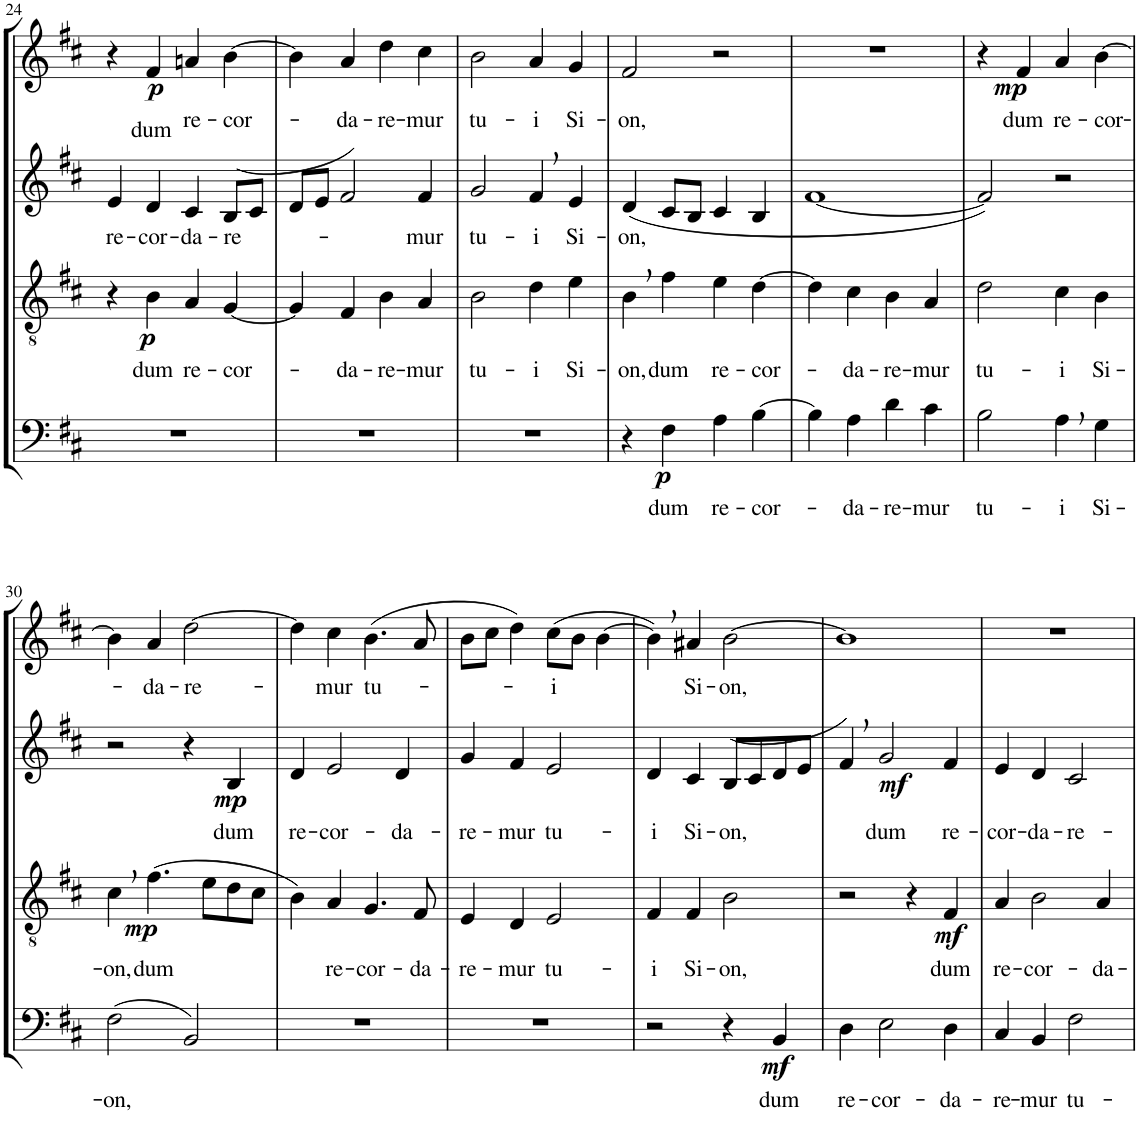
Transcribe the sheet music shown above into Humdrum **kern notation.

**kern	**text	**dynam	**kern	**text	**dynam	**kern	**text	**dynam	**kern	**text	**dynam
*part4	*part4	*part4	*part3	*part3	*part3	*part2	*part2	*part2	*part1	*part1	*part1
*staff4	*staff4	*staff4	*staff3	*staff3	*staff3	*staff2	*staff2	*staff2	*staff1	*staff1	*staff1
*I"Bassi	*	*	*I"Tenori	*	*	*I"Contralti	*	*	*I"Soprani	*	*
!!LO:PB:g=z
*clefF4	*	*	*clefGv2	*	*	*clefG2	*	*	*clefG2	*	*
*k[f#c#]	*	*	*k[f#c#]	*	*	*k[f#c#]	*	*	*k[f#c#]	*	*
*D:	*	*	*D:	*	*	*D:	*	*	*D:	*	*
*M4/4	*	*	*M4/4	*	*	*M4/4	*	*	*M4/4	*	*
*met(c)	*	*	*met(c)	*	*	*met(c)	*	*	*met(c)	*	*
=24	=24	=24	=24	=24	=24	=24	=24	=24	=24	=24	=24
!	!	!	!	!	!	!	!LO:LY:b	!	!	!	!
1r	.	.	4r	.	.	4e/	re-	.	4r	.	.
!	!	!	!	!LO:LY:b	!LO:DY:b	!	!LO:LY:b	!	!	!LO:LY:b	!LO:DY:b
.	.	.	4B\	dum	p	4d/	-cor-	.	4f#/	dum	p
!	!	!	!	!LO:LY:b	!	!	!LO:LY:b	!	!	!LO:LY:b	!
.	.	.	4A/	re-	.	4c#/	-da-	.	4an/	re-	.
!	!	!	!	!LO:LY:b	!	!	!LO:LY:b	!	!	!LO:LY:b	!
.	.	.	[4G/	-cor-	.	(8B/L	-re-	.	[4b\	-cor-	.
.	.	.	.	.	.	8c#/J	.	.	.	.	.
=25	=25	=25	=25	=25	=25	=25	=25	=25	=25	=25	=25
1r	.	.	4G/]	.	.	8d/L	.	.	4b\]	.	.
.	.	.	.	.	.	8e/J	.	.	.	.	.
!	!	!	!	!LO:LY:b	!	!	!	!	!	!LO:LY:b	!
.	.	.	4F#/	-da-	.	2f#/)	.	.	4a/	-da-	.
!	!	!	!	!LO:LY:b	!	!	!	!	!	!LO:LY:b	!
.	.	.	4B\	-re-	.	.	.	.	4dd\	-re-	.
!	!	!	!	!LO:LY:b	!	!	!LO:LY:b	!	!	!LO:LY:b	!
.	.	.	4A/	-mur	.	4f#/	-mur	.	4cc#\	-mur	.
=26	=26	=26	=26	=26	=26	=26	=26	=26	=26	=26	=26
!	!	!	!	!LO:LY:b	!	!	!LO:LY:b	!	!	!LO:LY:b	!
1r	.	.	2B\	tu-	.	2g/	tu-	.	2b\	tu-	.
!	!	!	!	!LO:LY:b	!	!	!LO:LY:b	!	!	!LO:LY:b	!
.	.	.	4d\	-i	.	4f#,/	-i	.	4a/	-i	.
!	!	!	!	!LO:LY:b	!	!	!LO:LY:b	!	!	!LO:LY:b	!
.	.	.	4e\	Si-	.	4e/	Si-	.	4g/	Si-	.
=27	=27	=27	=27	=27	=27	=27	=27	=27	=27	=27	=27
!	!	!	!	!LO:LY:b	!	!	!LO:LY:b	!	!	!LO:LY:b	!
4r	.	.	4B,\	-on,	.	(4d/	-on,	.	2f#/	-on,	.
!	!LO:LY:b	!LO:DY:b	!	!LO:LY:b	!	!	!	!	!	!	!
4F#\	dum	p	4f#\	dum	.	8c#/L	.	.	.	.	.
.	.	.	.	.	.	8B/J	.	.	.	.	.
!	!LO:LY:b	!	!	!LO:LY:b	!	!	!	!	!	!	!
4A\	re-	.	4e\	re-	.	4c#/	.	.	2r	.	.
!	!LO:LY:b	!	!	!LO:LY:b	!	!	!	!	!	!	!
[4B\	-cor-	.	[4d\	-cor-	.	4B/	.	.	.	.	.
=28	=28	=28	=28	=28	=28	=28	=28	=28	=28	=28	=28
4B\]	.	.	4d\]	.	.	[1f#	.	.	1r	.	.
!	!LO:LY:b	!	!	!LO:LY:b	!	!	!	!	!	!	!
4A\	-da-	.	4c#\	-da-	.	.	.	.	.	.	.
!	!LO:LY:b	!	!	!LO:LY:b	!	!	!	!	!	!	!
4d\	-re-	.	4B\	-re-	.	.	.	.	.	.	.
!	!LO:LY:b	!	!	!LO:LY:b	!	!	!	!	!	!	!
4c#\	-mur	.	4A/	-mur	.	.	.	.	.	.	.
=29	=29	=29	=29	=29	=29	=29	=29	=29	=29	=29	=29
!	!LO:LY:b	!	!	!LO:LY:b	!	!	!	!	!	!	!
2B\	tu-	.	2d\	tu-	.	2f#/])	.	.	4r	.	.
!	!	!	!	!	!	!	!	!	!	!LO:LY:b	!LO:DY:b
.	.	.	.	.	.	.	.	.	4f#/	dum	mp
!	!LO:LY:b	!	!	!LO:LY:b	!	!	!	!	!	!LO:LY:b	!
4A,\	-i	.	4c#\	-i	.	2r	.	.	4a/	re-	.
!	!LO:LY:b	!	!	!LO:LY:b	!	!	!	!	!	!LO:LY:b	!
4G\	Si-	.	4B\	Si-	.	.	.	.	[4b\	-cor-	.
!!LO:LB:g=z
=30	=30	=30	=30	=30	=30	=30	=30	=30	=30	=30	=30
!	!LO:LY:b	!	!	!LO:LY:b	!	!	!	!	!	!	!
(2F#\	-on,	.	4c#,\	-on,	.	2r	.	.	4b\]	.	.
!	!	!	!	!LO:LY:b	!LO:DY:b	!	!	!	!	!LO:LY:b	!
.	.	.	(4.f#\	dum	mp	.	.	.	4a/	-da-	.
!	!	!	!	!	!	!	!	!	!	!LO:LY:b	!
2BB/)	.	.	.	.	.	4r	.	.	[2dd\	-re-	.
.	.	.	8e\L	.	.	.	.	.	.	.	.
!	!	!	!	!	!	!	!LO:LY:b	!LO:DY:b	!	!	!
.	.	.	8d\	.	.	4B/	dum	mp	.	.	.
.	.	.	8c#\J	.	.	.	.	.	.	.	.
=31	=31	=31	=31	=31	=31	=31	=31	=31	=31	=31	=31
!	!	!	!	!	!	!	!LO:LY:b	!	!	!	!
1r	.	.	4B\)	.	.	4d/	re-	.	4dd\]	.	.
!	!	!	!	!LO:LY:b	!	!	!LO:LY:b	!	!	!LO:LY:b	!
.	.	.	4A/	re-	.	2e/	-cor-	.	4cc#\	-mur	.
!	!	!	!	!LO:LY:b	!	!	!	!	!	!LO:LY:b	!
.	.	.	4.G/	-cor-	.	.	.	.	(4.b\	tu-	.
!	!	!	!	!	!	!	!LO:LY:b	!	!	!	!
.	.	.	.	.	.	4d/	-da-	.	.	.	.
!	!	!	!	!LO:LY:b	!	!	!	!	!	!	!
.	.	.	8F#/	-da-	.	.	.	.	8a/	.	.
=32	=32	=32	=32	=32	=32	=32	=32	=32	=32	=32	=32
!	!	!	!	!LO:LY:b	!	!	!LO:LY:b	!	!	!	!
1r	.	.	4E/	-re-	.	4g/	-re-	.	8b\L	.	.
.	.	.	.	.	.	.	.	.	8cc#\J	.	.
!	!	!	!	!LO:LY:b	!	!	!LO:LY:b	!	!	!	!
.	.	.	4D/	-mur	.	4f#/	-mur	.	4dd\)	.	.
!	!	!	!	!LO:LY:b	!	!	!LO:LY:b	!	!	!LO:LY:b	!
.	.	.	2E/	tu-	.	2e/	tu-	.	(8cc#\L	-i	.
.	.	.	.	.	.	.	.	.	8b\J	.	.
.	.	.	.	.	.	.	.	.	[4b\	.	.
=33	=33	=33	=33	=33	=33	=33	=33	=33	=33	=33	=33
!	!	!	!	!LO:LY:b	!	!	!LO:LY:b	!	!	!	!
2r	.	.	4F#/	-i	.	4d/	-i	.	4b,\])	.	.
!	!	!	!	!LO:LY:b	!	!	!LO:LY:b	!	!	!LO:LY:b	!
.	.	.	4F#/	Si-	.	4c#/	Si-	.	4a#X/	Si-	.
!	!	!	!	!LO:LY:b	!	!	!LO:LY:b	!	!	!LO:LY:b	!
4r	.	.	2B\	-on,	.	(8B/L	-on,	.	[2b\	-on,	.
.	.	.	.	.	.	8c#/	.	.	.	.	.
!	!LO:LY:b	!LO:DY:b	!	!	!	!	!	!	!	!	!
4BB/	dum	mf	.	.	.	8d/	.	.	.	.	.
.	.	.	.	.	.	8e/J	.	.	.	.	.
=34	=34	=34	=34	=34	=34	=34	=34	=34	=34	=34	=34
!	!LO:LY:b	!	!	!	!	!	!	!	!	!	!
4D\	re-	.	2r	.	.	4f#,/)	.	.	1b]	.	.
!	!LO:LY:b	!	!	!	!	!	!LO:LY:b	!LO:DY:b	!	!	!
2E\	-cor-	.	.	.	.	2g/	dum	mf	.	.	.
.	.	.	4r	.	.	.	.	.	.	.	.
!	!LO:LY:b	!	!	!LO:LY:b	!LO:DY:b	!	!LO:LY:b	!	!	!	!
4D\	-da-	.	4F#/	dum	mf	4f#/	re-	.	.	.	.
=35	=35	=35	=35	=35	=35	=35	=35	=35	=35	=35	=35
!	!LO:LY:b	!	!	!LO:LY:b	!	!	!LO:LY:b	!	!	!	!
4C#/	-re-	.	4A/	re-	.	4e/	-cor-	.	1r	.	.
!	!LO:LY:b	!	!	!LO:LY:b	!	!	!LO:LY:b	!	!	!	!
4BB/	-mur	.	2B\	-cor-	.	4d/	-da-	.	.	.	.
!	!LO:LY:b	!	!	!	!	!	!LO:LY:b	!	!	!	!
2F#\	tu-	.	.	.	.	2c#/	-re-	.	.	.	.
!	!	!	!	!LO:LY:b	!	!	!	!	!	!	!
.	.	.	4A/	-da-	.	.	.	.	.	.	.
=	=	=	=	=	=	=	=	=	=	=	=
*-	*-	*-	*-	*-	*-	*-	*-	*-	*-	*-	*-
